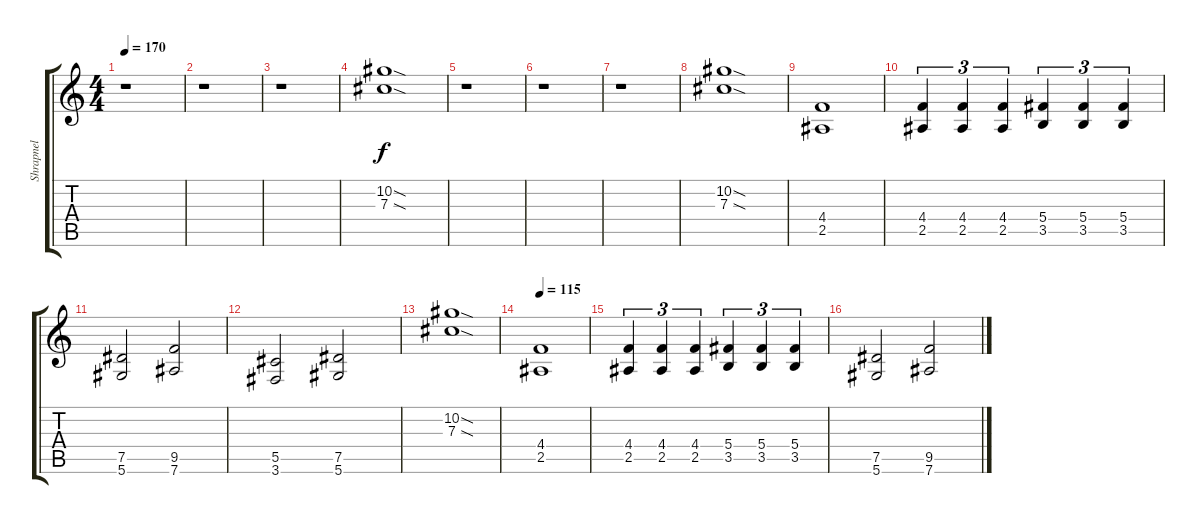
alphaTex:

\track ("Shrapnel" "Shrapnel") {instrument distortionguitar}
\staff {score tabs}
\tuning (Eb4 Bb3 Gb3 Db3 Ab2 Eb2) {hide}
\ts (4 4)
\tempo 170
\clef g2
\ks c
r.1{dy f} |
r.1 |
r.1 |
(10.2{sod} 7.3{sod}).1 |
r.1 |
r.1 |
r.1 |
(10.2{sod} 7.3{sod}).1 |
(4.4 2.5).1 |
(4.4 2.5).4{tu (3 2)} (4.4 2.5).4{tu (3 2)} (4.4 2.5).4{tu (3 2)} (5.4 3.5).4{tu (3 2)} (5.4 3.5).4{tu (3 2)} (5.4 3.5).4{tu (3 2)} |
(7.5 5.6).2 (9.5 7.6).2 |
(5.5 3.6).2 (7.5 5.6).2 |
(10.2{sod} 7.3{sod}).1 |
\tempo 115
(4.4 2.5).1 |
(4.4 2.5).4{tu (3 2)} (4.4 2.5).4{tu (3 2)} (4.4 2.5).4{tu (3 2)} (5.4 3.5).4{tu (3 2)} (5.4 3.5).4{tu (3 2)} (5.4 3.5).4{tu (3 2)} |
(7.5 5.6).2 (9.5 7.6).2
